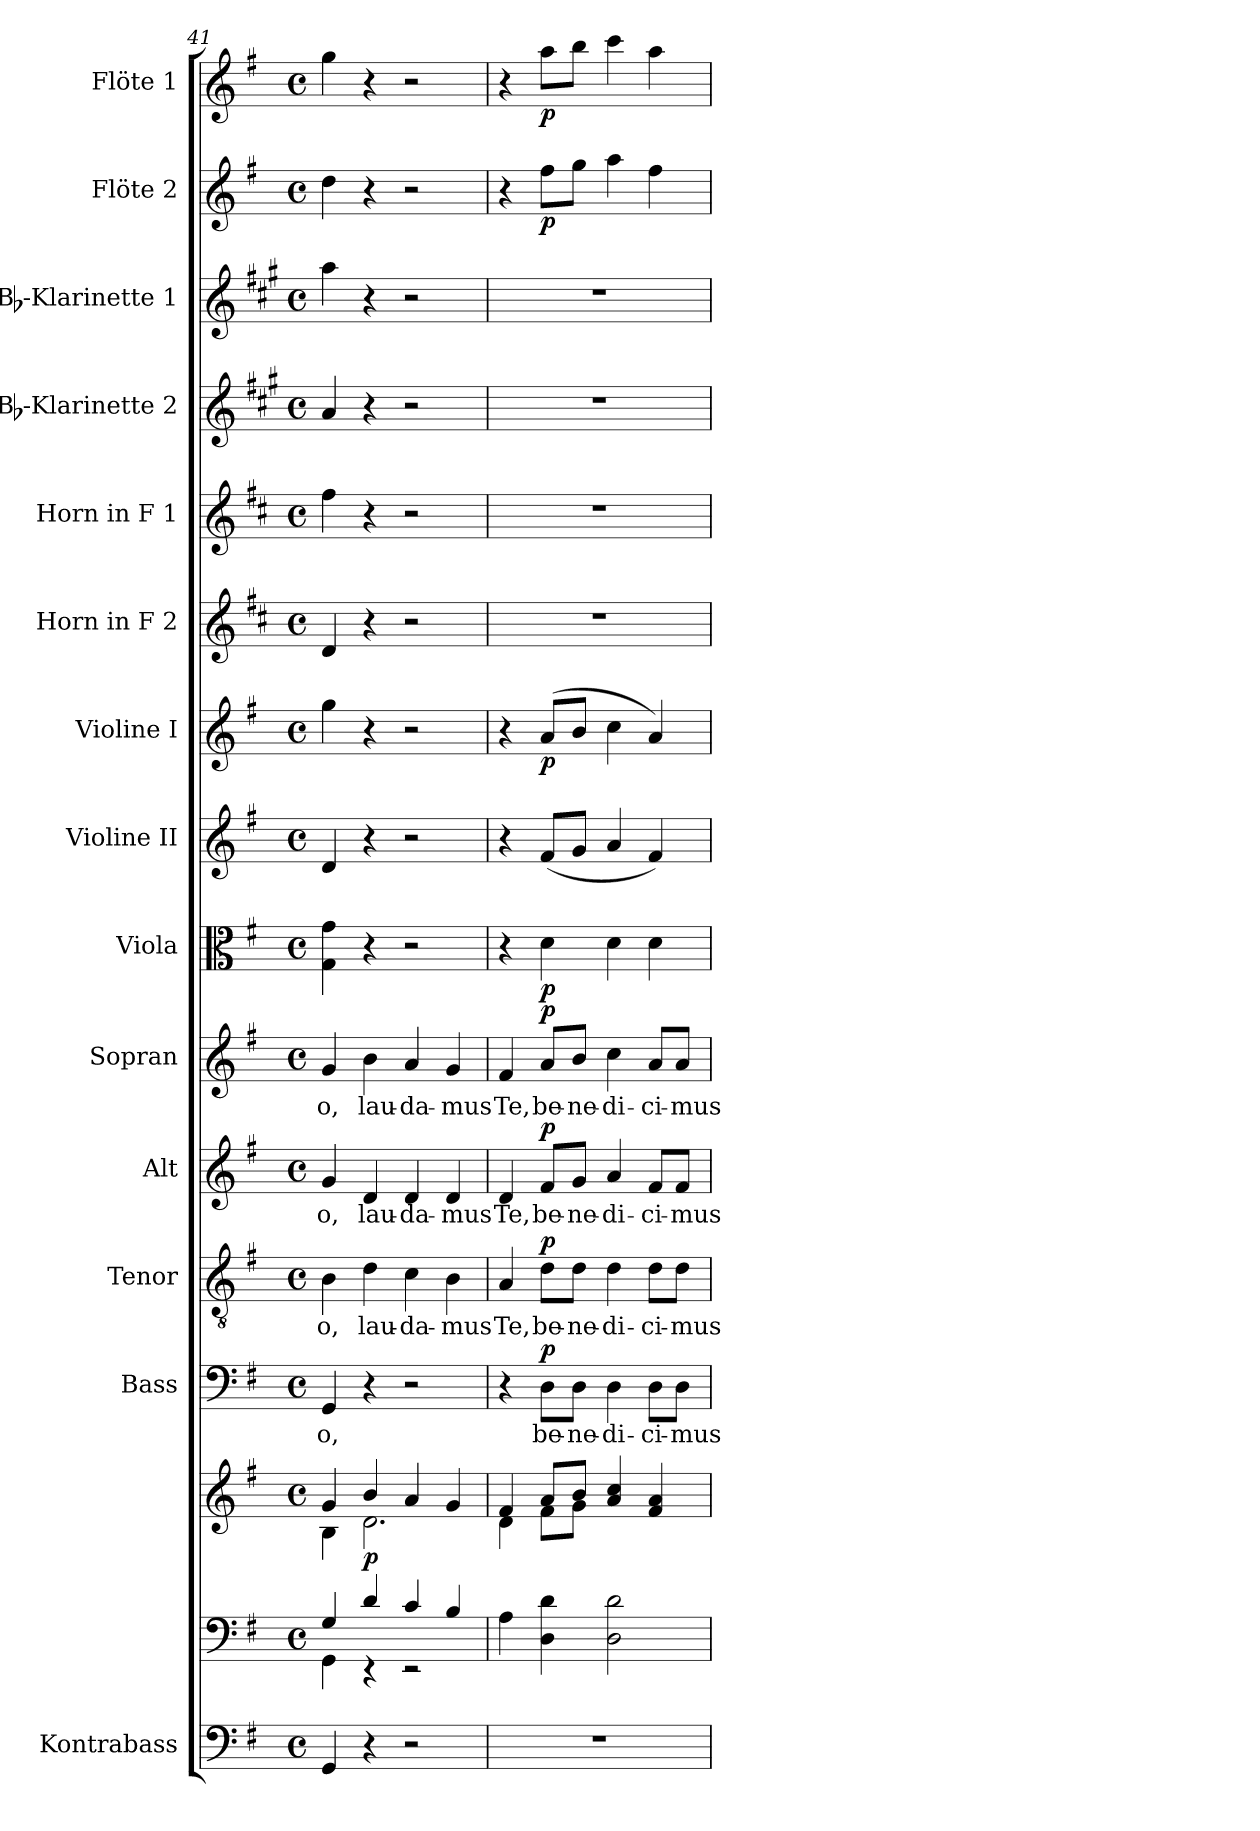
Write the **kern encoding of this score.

**kern	**kern	**kern	**dynam	**kern	**text	**dynam	**kern	**text	**dynam	**kern	**text	**dynam	**kern	**text	**dynam	**kern	**dynam	**kern	**kern	**dynam	**kern	**kern	**kern	**kern	**kern	**dynam	**kern	**dynam
*part15	*part14	*part14	*part14	*part13	*part13	*part13	*part12	*part12	*part12	*part11	*part11	*part11	*part10	*part10	*part10	*part9	*part9	*part8	*part7	*part7	*part6	*part5	*part4	*part3	*part2	*part2	*part1	*part1
*staff16	*staff15	*staff14	*staff14/15	*staff13	*staff13	*staff13	*staff12	*staff12	*staff12	*staff11	*staff11	*staff11	*staff10	*staff10	*staff10	*staff9	*staff9	*staff8	*staff7	*staff7	*staff6	*staff5	*staff4	*staff3	*staff2	*staff2	*staff1	*staff1
*I"Kontrabass	*	*	*	*I"Bass	*	*	*I"Tenor	*	*	*I"Alt	*	*	*I"Sopran	*	*	*I"Viola	*	*I"Violine II	*I"Violine I	*	*I"Horn in F 2	*I"Horn in F 1	*I"Bb-Klarinette 2	*I"Bb-Klarinette 1	*I"Flöte 2	*	*I"Flöte 1	*
*I'Kb.	*	*	*	*I'B.	*	*	*I'T.	*	*	*I'A.	*	*	*I'S.	*	*	*I'Vla.	*	*I'Vl. II	*I'Vl. I	*	*I'Horn 2	*I'Horn 1	*I'Bb Kl. 2	*I'Bb Kl. 1	*I'Fl. 2	*	*I'Fl. 1	*
*clefF4	*clefF4	*clefG2	*	*clefF4	*	*	*clefGv2	*	*	*clefG2	*	*	*clefG2	*	*	*clefC3	*	*clefG2	*clefG2	*	*clefG2	*clefG2	*clefG2	*clefG2	*clefG2	*	*clefG2	*
*ITrd7c12	*	*	*	*	*	*	*	*	*	*	*	*	*	*	*	*	*	*	*	*	*ITrd4c7	*ITrd4c7	*ITrd1c2	*ITrd1c2	*	*	*	*
*k[f#]	*k[f#]	*k[f#]	*	*k[f#]	*	*	*k[f#]	*	*	*k[f#]	*	*	*k[f#]	*	*	*k[f#]	*	*k[f#]	*k[f#]	*	*k[f#]	*k[f#]	*k[f#]	*k[f#]	*k[f#]	*	*k[f#]	*
*G:	*G:	*G:	*	*G:	*	*	*G:	*	*	*G:	*	*	*G:	*	*	*G:	*	*G:	*G:	*	*G:	*G:	*G:	*G:	*G:	*	*G:	*
*M4/4	*M4/4	*M4/4	*	*M4/4	*	*	*M4/4	*	*	*M4/4	*	*	*M4/4	*	*	*M4/4	*	*M4/4	*M4/4	*	*M4/4	*M4/4	*M4/4	*M4/4	*M4/4	*	*M4/4	*
*met(c)	*met(c)	*met(c)	*	*met(c)	*	*	*met(c)	*	*	*met(c)	*	*	*met(c)	*	*	*met(c)	*	*met(c)	*met(c)	*	*met(c)	*met(c)	*met(c)	*met(c)	*met(c)	*	*met(c)	*
=41	=41	=41	=41	=41	=41	=41	=41	=41	=41	=41	=41	=41	=41	=41	=41	=41	=41	=41	=41	=41	=41	=41	=41	=41	=41	=41	=41	=41
*	*^	*^	*	*	*	*	*	*	*	*	*	*	*	*	*	*	*	*	*	*	*	*	*	*	*	*	*	*
!	!	!	!	!	!	!	!LO:LY:b	!	!	!LO:LY:b	!	!	!LO:LY:b	!	!	!LO:LY:b	!	!	!	!	!	!	!	!	!	!	!	!	!	!
4GGG/	4G/	4GG\	4g/	4B\	.	4GG/	-o,	.	4B\	-o,	.	4g/	-o,	.	4g/	-o,	.	4G\ 4g\	.	4d/	4gg\	.	4G/	4b\	4g/	4gg\	4dd\	.	4gg\	.
!	!	!	!	!	!LO:DY:b	!	!	!	!	!LO:LY:b	!	!	!LO:LY:b	!	!	!LO:LY:b	!	!	!	!	!	!	!	!	!	!	!	!	!	!
4r	4d/	4r	4b/	2.d\	p	4r	.	.	4d\	lau-	.	4d/	lau-	.	4b\	lau-	.	4r	.	4r	4r	.	4r	4r	4r	4r	4r	.	4r	.
!	!	!	!	!	!	!	!	!	!	!LO:LY:b	!	!	!LO:LY:b	!	!	!LO:LY:b	!	!	!	!	!	!	!	!	!	!	!	!	!	!
2r	4c/	2r	4a/	.	.	2r	.	.	4c\	-da-	.	4d/	-da-	.	4a/	-da-	.	2r	.	2r	2r	.	2r	2r	2r	2r	2r	.	2r	.
!	!	!	!	!	!	!	!	!	!	!LO:LY:b	!	!	!LO:LY:b	!	!	!LO:LY:b	!	!	!	!	!	!	!	!	!	!	!	!	!	!
.	4B/	.	4g/	.	.	.	.	.	4B\	-mus	.	4d/	-mus	.	4g/	-mus	.	.	.	.	.	.	.	.	.	.	.	.	.	.
*	*v	*v	*	*	*	*	*	*	*	*	*	*	*	*	*	*	*	*	*	*	*	*	*	*	*	*	*	*	*	*
=42	=42	=42	=42	=42	=42	=42	=42	=42	=42	=42	=42	=42	=42	=42	=42	=42	=42	=42	=42	=42	=42	=42	=42	=42	=42	=42	=42	=42	=42
!	!	!	!	!	!	!	!	!	!LO:LY:b	!	!	!LO:LY:b	!	!	!LO:LY:b	!	!	!	!	!	!	!	!	!	!	!	!	!	!
1r	4A\	4f#/	4d\	.	4r	.	.	4A/	Te,	.	4d/	Te,	.	4f#/	Te,	.	4r	.	4r	4r	.	1r	1r	1r	1r	4r	.	4r	.
!	!	!	!	!	!	!LO:LY:b	!LO:DY:a	!	!LO:LY:b	!LO:DY:a	!	!LO:LY:b	!LO:DY:a	!	!LO:LY:b	!LO:DY:a	!	!LO:DY:b	!	!	!LO:DY:b	!	!	!	!	!	!LO:DY:b	!	!LO:DY:b
.	4D\ 4d\	8a/L	8f#\L	.	8D\L	be-	p	8d\L	be-	p	8f#/L	be-	p	8a/L	be-	p	4d\	p	(<8f#/L	(>8a/L	p	.	.	.	.	8ff#\L	p	8aa\L	p
!	!	!	!	!	!	!LO:LY:b	!	!	!LO:LY:b	!	!	!LO:LY:b	!	!	!LO:LY:b	!	!	!	!	!	!	!	!	!	!	!	!	!	!
.	.	8b/J	8g\J	.	8D\J	-ne-	.	8d\J	-ne-	.	8g/J	-ne-	.	8b/J	-ne-	.	.	.	8g/J	8b/J	.	.	.	.	.	8gg\J	.	8bb\J	.
!	!	!	!	!	!	!LO:LY:b	!	!	!LO:LY:b	!	!	!LO:LY:b	!	!	!LO:LY:b	!	!	!	!	!	!	!	!	!	!	!	!	!	!
.	2D\ 2d\	4a/ 4cc/	2ryy	.	4D\	-di-	.	4d\	-di-	.	4a/	-di-	.	4cc\	-di-	.	4d\	.	4a/	4cc\	.	.	.	.	.	4aa\	.	4ccc\	.
!	!	!	!	!	!	!LO:LY:b	!	!	!LO:LY:b	!	!	!LO:LY:b	!	!	!LO:LY:b	!	!	!	!	!	!	!	!	!	!	!	!	!	!
.	.	4f#/ 4a/	.	.	8D\L	-ci-	.	8d\L	-ci-	.	8f#/L	-ci-	.	8a/L	-ci-	.	4d\	.	4f#/)	4a/)	.	.	.	.	.	4ff#\	.	4aa\	.
!	!	!	!	!	!	!LO:LY:b	!	!	!LO:LY:b	!	!	!LO:LY:b	!	!	!LO:LY:b	!	!	!	!	!	!	!	!	!	!	!	!	!	!
.	.	.	.	.	8D\J	-mus	.	8d\J	-mus	.	8f#/J	-mus	.	8a/J	-mus	.	.	.	.	.	.	.	.	.	.	.	.	.	.
*	*	*v	*v	*	*	*	*	*	*	*	*	*	*	*	*	*	*	*	*	*	*	*	*	*	*	*	*	*	*
=	=	=	=	=	=	=	=	=	=	=	=	=	=	=	=	=	=	=	=	=	=	=	=	=	=	=	=	=
*-	*-	*-	*-	*-	*-	*-	*-	*-	*-	*-	*-	*-	*-	*-	*-	*-	*-	*-	*-	*-	*-	*-	*-	*-	*-	*-	*-	*-
